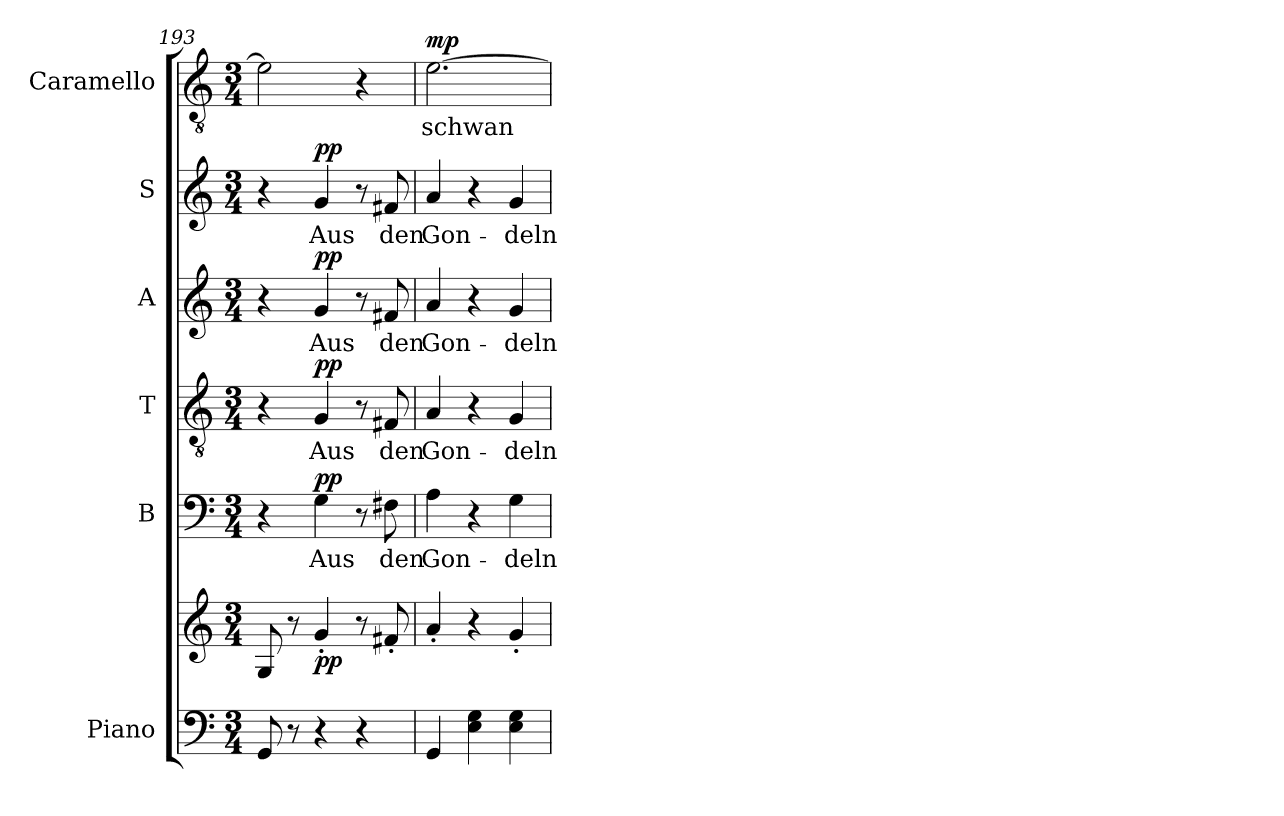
**kern	**kern	**dynam	**kern	**text	**dynam	**kern	**text	**dynam	**kern	**text	**dynam	**kern	**text	**dynam	**kern	**text	**dynam
*part6	*part6	*part6	*part5	*part5	*part5	*part4	*part4	*part4	*part3	*part3	*part3	*part2	*part2	*part2	*part1	*part1	*part1
*staff7	*staff6	*staff6/7	*staff5	*staff5	*staff5	*staff4	*staff4	*staff4	*staff3	*staff3	*staff3	*staff2	*staff2	*staff2	*staff1	*staff1	*staff1
*I"Piano	*	*	*I"B	*	*	*I"T	*	*	*I"A	*	*	*I"S	*	*	*I"Caramello	*	*
*I'Pno	*	*	*I'B	*	*	*I'T	*	*	*I'A	*	*	*I'S	*	*	*	*	*
*clefF4	*clefG2	*	*clefF4	*	*	*clefGv2	*	*	*clefG2	*	*	*clefG2	*	*	*clefGv2	*	*
*k[]	*k[]	*	*k[]	*	*	*k[]	*	*	*k[]	*	*	*k[]	*	*	*k[]	*	*
*M3/4	*M3/4	*	*M3/4	*	*	*M3/4	*	*	*M3/4	*	*	*M3/4	*	*	*M3/4	*	*
=193	=193	=193	=193	=193	=193	=193	=193	=193	=193	=193	=193	=193	=193	=193	=193	=193	=193
8GG/	8G/	.	4r	.	.	4r	.	.	4r	.	.	4r	.	.	2e\]	.	.
8r	8r	.	.	.	.	.	.	.	.	.	.	.	.	.	.	.	.
!	!	!LO:DY:b	!	!LO:LY:b	!LO:DY:a	!	!LO:LY:b	!LO:DY:a	!	!LO:LY:b	!LO:DY:a	!	!LO:LY:b	!LO:DY:a	!	!	!
4r	4g'/	pp	4G\	Aus	pp	4G/	Aus	pp	4g/	Aus	pp	4g/	Aus	pp	.	.	.
4r	8r	.	8r	.	.	8r	.	.	8r	.	.	8r	.	.	4r	.	.
!	!	!	!	!LO:LY:b	!	!	!LO:LY:b	!	!	!LO:LY:b	!	!	!LO:LY:b	!	!	!	!
.	8f#X'/	.	8F#X\	den	.	8F#X/	den	.	8f#X/	den	.	8f#X/	den	.	.	.	.
=194	=194	=194	=194	=194	=194	=194	=194	=194	=194	=194	=194	=194	=194	=194	=194	=194	=194
!	!	!	!	!LO:LY:b	!	!	!LO:LY:b	!	!	!LO:LY:b	!	!	!LO:LY:b	!	!	!LO:LY:b	!LO:DY:a
4GG/	4a'/	.	4A\	Gon-	.	4A/	Gon-	.	4a/	Gon-	.	4a/	Gon-	.	[2.e\	schwan-	mp
4E\ 4G\	4r	.	4r	.	.	4r	.	.	4r	.	.	4r	.	.	.	.	.
!	!	!	!	!LO:LY:b	!	!	!LO:LY:b	!	!	!LO:LY:b	!	!	!LO:LY:b	!	!	!	!
4E\ 4G\	4g'/	.	4G\	-deln	.	4G/	-deln	.	4g/	-deln	.	4g/	-deln	.	.	.	.
=	=	=	=	=	=	=	=	=	=	=	=	=	=	=	=	=	=
*-	*-	*-	*-	*-	*-	*-	*-	*-	*-	*-	*-	*-	*-	*-	*-	*-	*-
